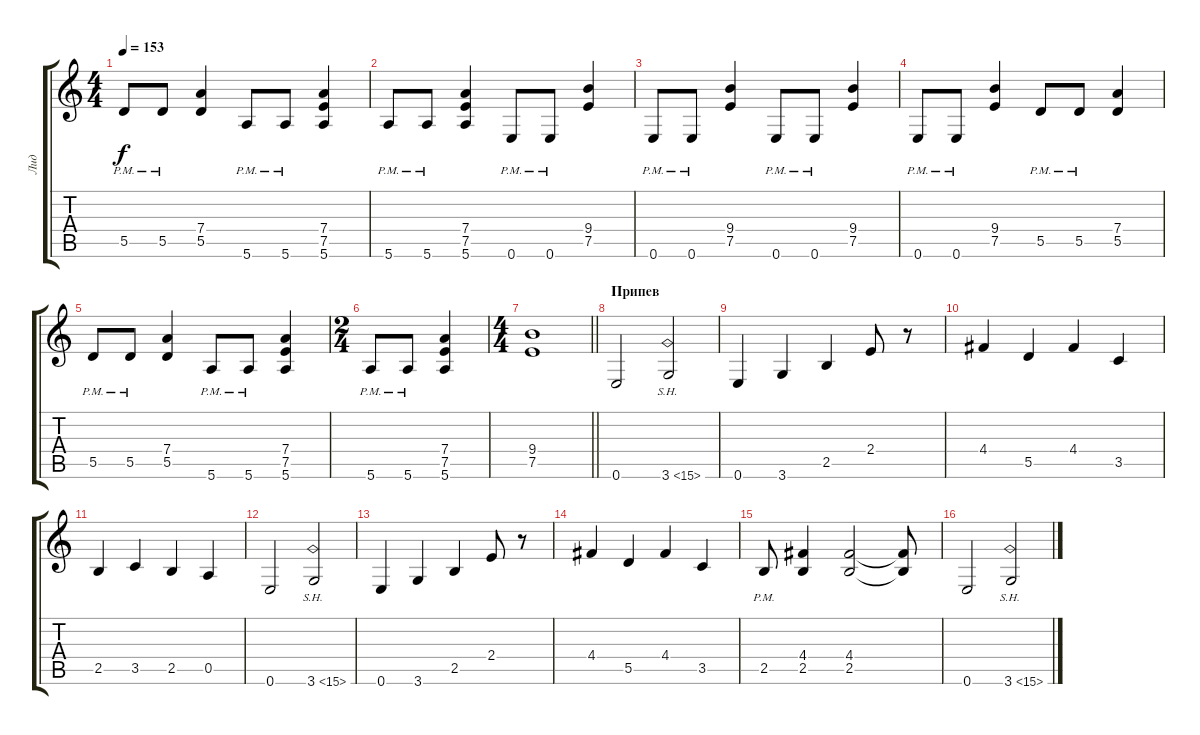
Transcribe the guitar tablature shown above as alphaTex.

\track ("Лид" "Лид") {instrument distortionguitar}
\staff {score tabs}
\tuning (E4 B3 G3 D3 A2 E2) {hide}
\ts (4 4)
\tempo 153
\clef g2
\ks c
5.5{pm}.8{dy f} 5.5{pm}.8 (7.4 5.5).4 5.6{pm}.8 5.6{pm}.8 (7.4 7.5 5.6).4 |
5.6{pm}.8 5.6{pm}.8 (7.4 7.5 5.6).4 0.6{pm}.8 0.6{pm}.8 (9.4 7.5).4 |
0.6{pm}.8 0.6{pm}.8 (9.4 7.5).4 0.6{pm}.8 0.6{pm}.8 (9.4 7.5).4 |
0.6{pm}.8 0.6{pm}.8 (9.4 7.5).4 5.5{pm}.8 5.5{pm}.8 (7.4 5.5).4 |
5.5{pm}.8 5.5{pm}.8 (7.4 5.5).4 5.6{pm}.8 5.6{pm}.8 (7.4 7.5 5.6).4 |
\ts (2 4)
5.6{pm}.8 5.6{pm}.8 (7.4 7.5 5.6).4 |
\ts (4 4)
\barLineRight lightlight
(9.4 7.5).1 |
\section ("" "Припев")
0.6.2 3.6{sh 12}.2 |
0.6.4 3.6.4 2.5.4 2.4.8 r.8 |
4.4.4 5.5.4 4.4.4 3.5.4 |
2.5.4 3.5.4 2.5.4 0.5.4 |
0.6.2 3.6{sh 12}.2 |
0.6.4 3.6.4 2.5.4 2.4.8 r.8 |
4.4.4 5.5.4 4.4.4 3.5.4 |
2.5{pm}.8 (4.4 2.5).4 (4.4 2.5).2 (4.4{t} 2.5{t}).8 |
0.6.2 3.6{sh 12}.2
